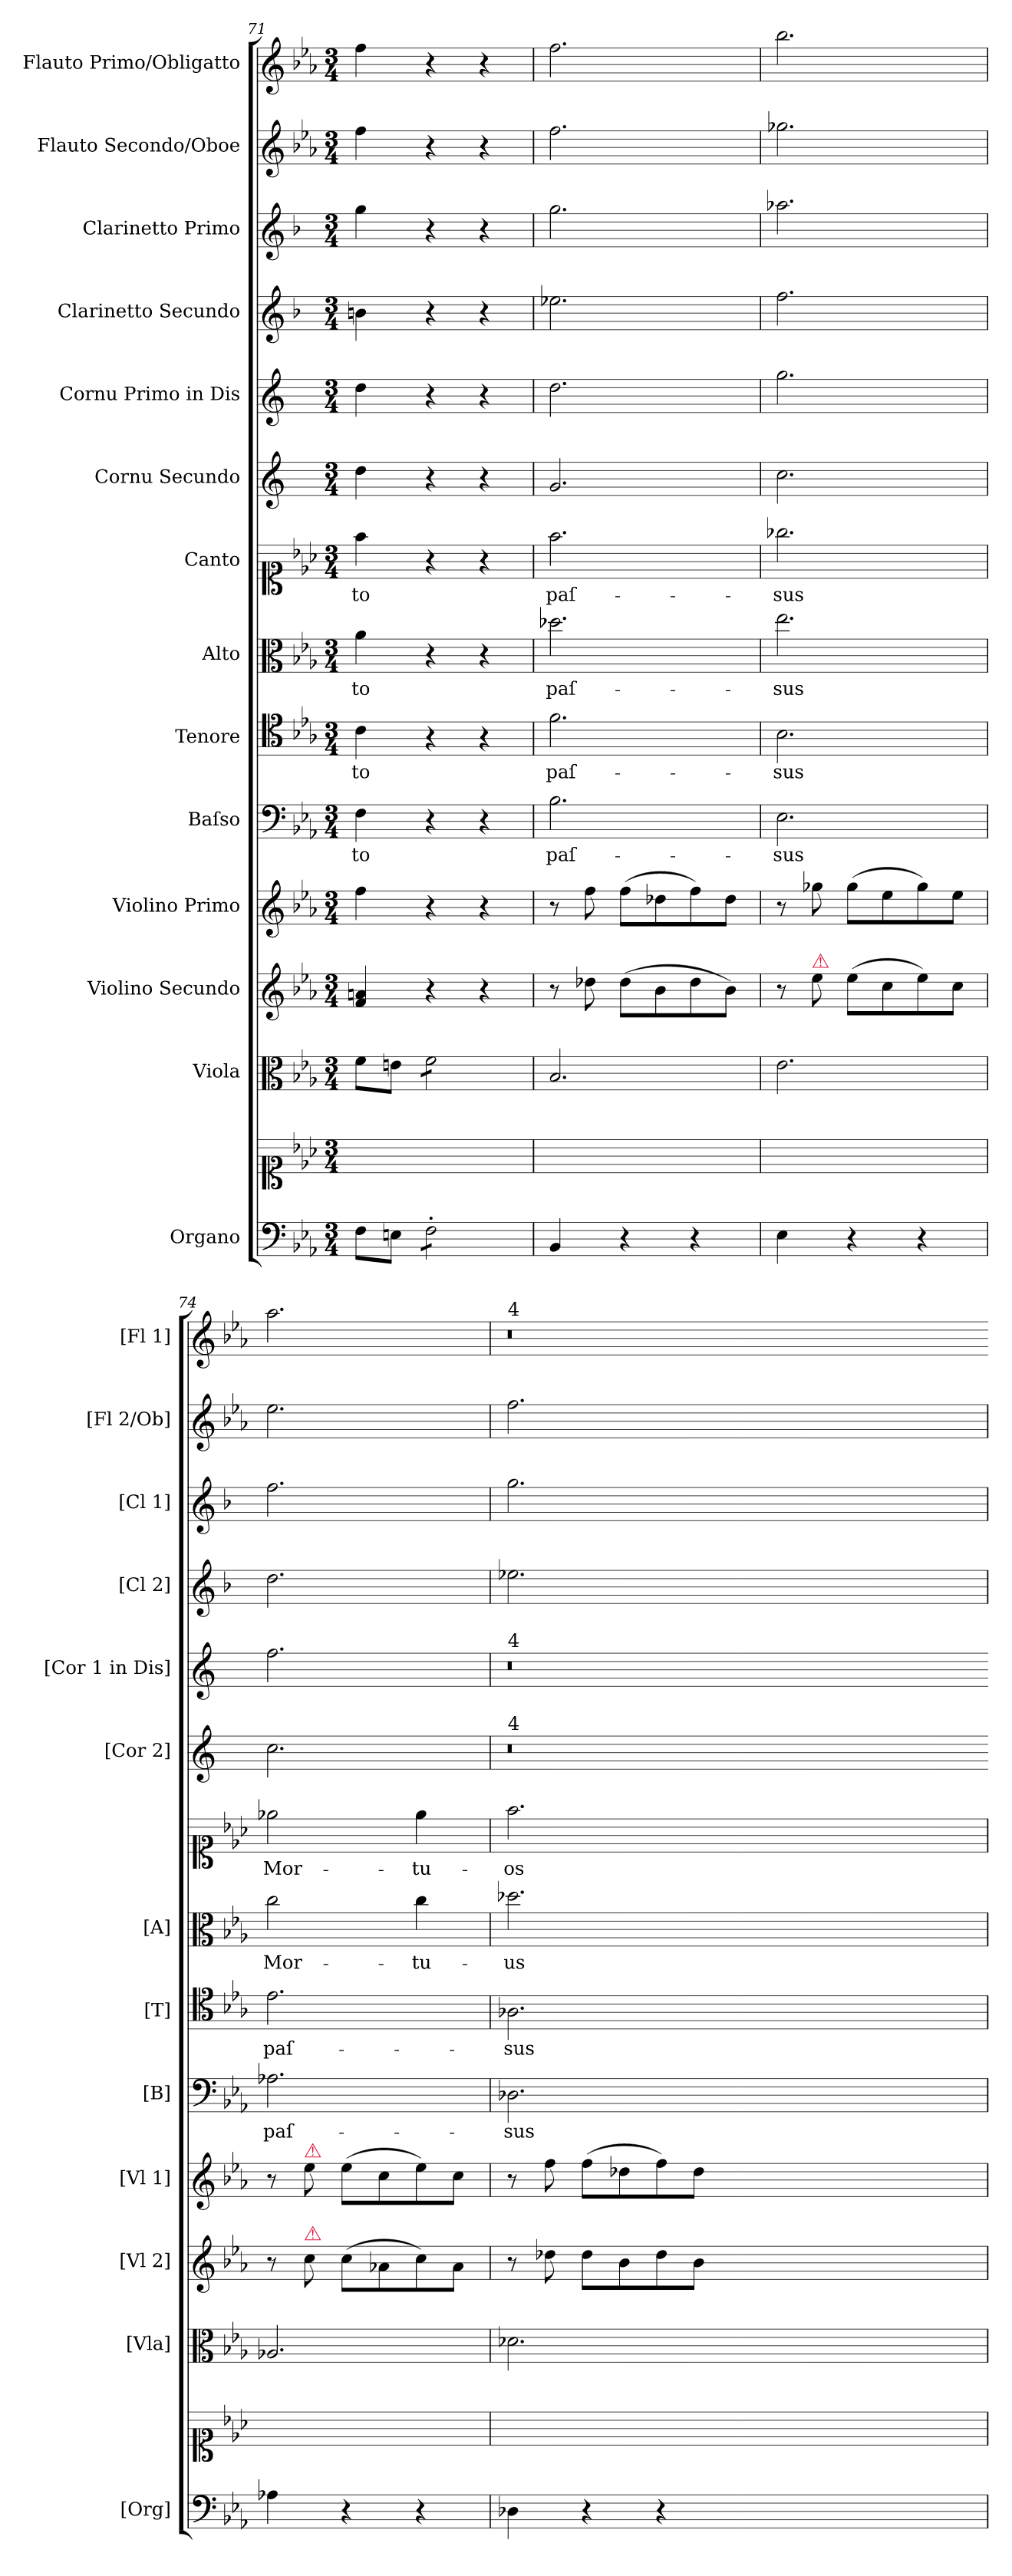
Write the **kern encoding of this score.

**kern	**kern	**kern	**kern	**kern	**kern	**text	**kern	**text	**kern	**text	**kern	**text	**kern	**kern	**kern	**kern	**kern	**kern
*part14	*part14	*part13	*part12	*part11	*part10	*part10	*part9	*part9	*part8	*part8	*part7	*part7	*part6	*part5	*part4	*part3	*part2	*part1
*staff15	*staff14	*staff13	*staff12	*staff11	*staff10	*staff10	*staff9	*staff9	*staff8	*staff8	*staff7	*staff7	*staff6	*staff5	*staff4	*staff3	*staff2	*staff1
*I"Organo	*	*I"Viola	*I"Violino Secundo	*I"Violino Primo	*I"Baſso	*	*I"Tenore	*	*I"Alto	*	*I"Canto	*	*I"Cornu Secundo	*I"Cornu Primo in Dis	*I"Clarinetto Secundo	*I"Clarinetto Primo	*I"Flauto Secondo/Oboe	*I"Flauto Primo/Obligatto
*I'[Org]	*	*I'[Vla]	*I'[Vl 2]	*I'[Vl 1]	*I'[B]	*	*I'[T]	*	*I'[A]	*	*	*	*I'[Cor 2]	*I'[Cor 1 in Dis]	*I'[Cl 2]	*I'[Cl 1]	*I'[Fl 2/Ob]	*I'[Fl 1]
*clefF4	*clefC1	*clefC3	*clefG2	*clefG2	*clefF4	*	*clefC4	*	*clefC3	*	*clefC1	*	*clefG2	*clefG2	*clefG2	*clefG2	*clefG2	*clefG2
*	*	*	*	*	*	*	*	*	*	*	*	*	*ITrd-2c-3	*ITrd-2c-3	*ITrd1c2	*ITrd1c2	*	*
*k[b-e-a-]	*k[b-e-a-]	*k[b-e-a-]	*k[b-e-a-]	*k[b-e-a-]	*k[b-e-a-]	*	*k[b-e-a-]	*	*k[b-e-a-]	*	*k[b-e-a-]	*	*k[b-e-a-]	*k[b-e-a-]	*k[b-e-a-]	*k[b-e-a-]	*k[b-e-a-]	*k[b-e-a-]
*E-:	*E-:	*E-:	*E-:	*E-:	*E-:	*	*E-:	*	*E-:	*	*E-:	*	*E-:	*E-:	*E-:	*E-:	*E-:	*E-:
*M3/4	*M3/4	*M3/4	*M3/4	*M3/4	*M3/4	*	*M3/4	*	*M3/4	*	*M3/4	*	*M3/4	*M3/4	*M3/4	*M3/4	*M3/4	*M3/4
=71	=71	=71	=71	=71	=71	=71	=71	=71	=71	=71	=71	=71	=71	=71	=71	=71	=71	=71
8F\L	2.ryy	8f\L	4f/ 4an/	4ff\	4F\	-to	4c\	-to	4a-\	-to	4ff\	-to	4ff\	4ff\	4an\	4ff\	4ff\	4ff\
8En\J	.	8en\J	.	.	.	.	.	.	.	.	.	.	.	.	.	.	.	.
!LO:TX:a:t=....	!	!	!	!	!	!	!	!	!	!	!	!	!	!	!	!	!	!
*tremolo	*	*	*	*	*	*	*	*	*	*	*	*	*	*	*	*	*	*
*	*	*tremolo	*	*	*	*	*	*	*	*	*	*	*	*	*	*	*	*
8F'>\L	.	8f\L	4r	4r	4r	.	4r	.	4r	.	4r	.	4r	4r	4r	4r	4r	4r
8F'>\	.	8f\	.	.	.	.	.	.	.	.	.	.	.	.	.	.	.	.
8F'>\	.	8f\	4r	4r	4r	.	4r	.	4r	.	4r	.	4r	4r	4r	4r	4r	4r
8F'>\J	.	8f\J	.	.	.	.	.	.	.	.	.	.	.	.	.	.	.	.
*	*	*Xtremolo	*	*	*	*	*	*	*	*	*	*	*	*	*	*	*	*
*Xtremolo	*	*	*	*	*	*	*	*	*	*	*	*	*	*	*	*	*	*
=72	=72	=72	=72	=72	=72	=72	=72	=72	=72	=72	=72	=72	=72	=72	=72	=72	=72	=72
4BB-/	2.ryy	2.B-/	8r	8r	2.B-\	paſ-	2.f\	paſ-	2.dd-X\	paſ-	2.ff\	paſ-	2.b-/	2.ff\	2.dd-X\	2.ff\	2.ff\	2.ff\
.	.	.	8dd-X\	8ff\	.	.	.	.	.	.	.	.	.	.	.	.	.	.
4r	.	.	(>8dd-\L	(>8ff\L	.	.	.	.	.	.	.	.	.	.	.	.	.	.
.	.	.	8b-\	8dd-X\	.	.	.	.	.	.	.	.	.	.	.	.	.	.
4r	.	.	8dd-\	8ff\)	.	.	.	.	.	.	.	.	.	.	.	.	.	.
.	.	.	8b-\J)	8dd-\J	.	.	.	.	.	.	.	.	.	.	.	.	.	.
=73	=73	=73	=73	=73	=73	=73	=73	=73	=73	=73	=73	=73	=73	=73	=73	=73	=73	=73
4E-\	2.ryy	2.e-\	8r	8r	2.E-\	-sus	2.B-\	-sus	2.ee-\	-sus	2.gg-X\	-sus	2.ee-\	2.bb-\	2.ee-\	2.gg-X\	2.gg-X\	2.bb-\
!	!	!	!LO:TX:a:color=crimson:t=⚠	!	!	!	!	!	!	!	!	!	!	!	!	!	!	!
.	.	.	8ee-\	8gg-X\	.	.	.	.	.	.	.	.	.	.	.	.	.	.
4r	.	.	(>8ee-\L	(>8gg-\L	.	.	.	.	.	.	.	.	.	.	.	.	.	.
.	.	.	8cc\	8ee-\	.	.	.	.	.	.	.	.	.	.	.	.	.	.
4r	.	.	8ee-\)	8gg-\)	.	.	.	.	.	.	.	.	.	.	.	.	.	.
.	.	.	8cc\J	8ee-\J	.	.	.	.	.	.	.	.	.	.	.	.	.	.
=74	=74	=74	=74	=74	=74	=74	=74	=74	=74	=74	=74	=74	=74	=74	=74	=74	=74	=74
!	!	!	!	!	!	!LO:LY:i	!	!	!	!	!	!	!	!	!	!	!	!
4A-X\	2.ryy	2.A-X/	8r	8r	2.A-X\	paſ-	2.e-\	paſ-	2cc\	Mor-	2ee-X\	Mor-	2.ee-\	2.aa-\	2.cc\	2.ee-\	2.ee-\	2.aa-\
!	!	!	!	!LO:TX:a:color=crimson:t=⚠	!	!	!	!	!	!	!	!	!	!	!	!	!	!
!	!	!	!LO:TX:a:color=crimson:t=⚠	!	!	!	!	!	!	!	!	!	!	!	!	!	!	!
.	.	.	8cc\	8ee-\	.	.	.	.	.	.	.	.	.	.	.	.	.	.
4r	.	.	(>8cc\L	(>8ee-\L	.	.	.	.	.	.	.	.	.	.	.	.	.	.
.	.	.	8a-X\	8cc\	.	.	.	.	.	.	.	.	.	.	.	.	.	.
4r	.	.	8cc\)	8ee-\)	.	.	.	.	4cc\	-tu-	4ee-\	-tu-	.	.	.	.	.	.
.	.	.	8a-\J	8cc\J	.	.	.	.	.	.	.	.	.	.	.	.	.	.
=75	=75	=75	=75	=75	=75	=75	=75	=75	=75	=75	=75	=75	=75	=75	=75	=75	=75	=75
!	!	!	!	!	!	!	!	!	!	!	!	!	!	!	!	!	!	!LO:TX:a:t=4
!	!	!	!	!	!	!	!	!	!	!	!	!	!	!LO:TX:a:t=4	!	!	!	!
!	!	!	!	!	!	!	!	!	!	!	!	!	!LO:TX:a:t=4	!	!	!	!	!
!	!	!	!	!	!	!LO:LY:i	!	!	!	!	!	!	!	!	!	!	!	!
4D-X\	2.ryy	2.d-X\	8r	8r	2.D-X\	-sus	2.A-X\	-sus	2.dd-X\	-us	2.ff\	-os	0.r	0.r	2.dd-X\	2.ff\	2.ff\	0.r
.	.	.	8dd-X\	8ff\	.	.	.	.	.	.	.	.	.	.	.	.	.	.
4r	.	.	8dd-\L	(>8ff\L	.	.	.	.	.	.	.	.	.	.	.	.	.	.
.	.	.	8b-\	8dd-X\	.	.	.	.	.	.	.	.	.	.	.	.	.	.
4r	.	.	8dd-\	8ff\)	.	.	.	.	.	.	.	.	.	.	.	.	.	.
.	.	.	8b-\J	8dd-\J	.	.	.	.	.	.	.	.	.	.	.	.	.	.
0ryy	0ryy	0ryy	0ryy	0ryy	0ryy	.	0ryy	.	0ryy	.	0ryy	.	.	.	0ryy	0ryy	0ryy	.
4ryy	4ryy	4ryy	4ryy	4ryy	4ryy	.	4ryy	.	4ryy	.	4ryy	.	.	.	4ryy	4ryy	4ryy	.
=	=	=	=	=	=	=-	=	=-	=	=-	=	=-	=-	=-	=	=	=	=-
*-	*-	*-	*-	*-	*-	*-	*-	*-	*-	*-	*-	*-	*-	*-	*-	*-	*-	*-
